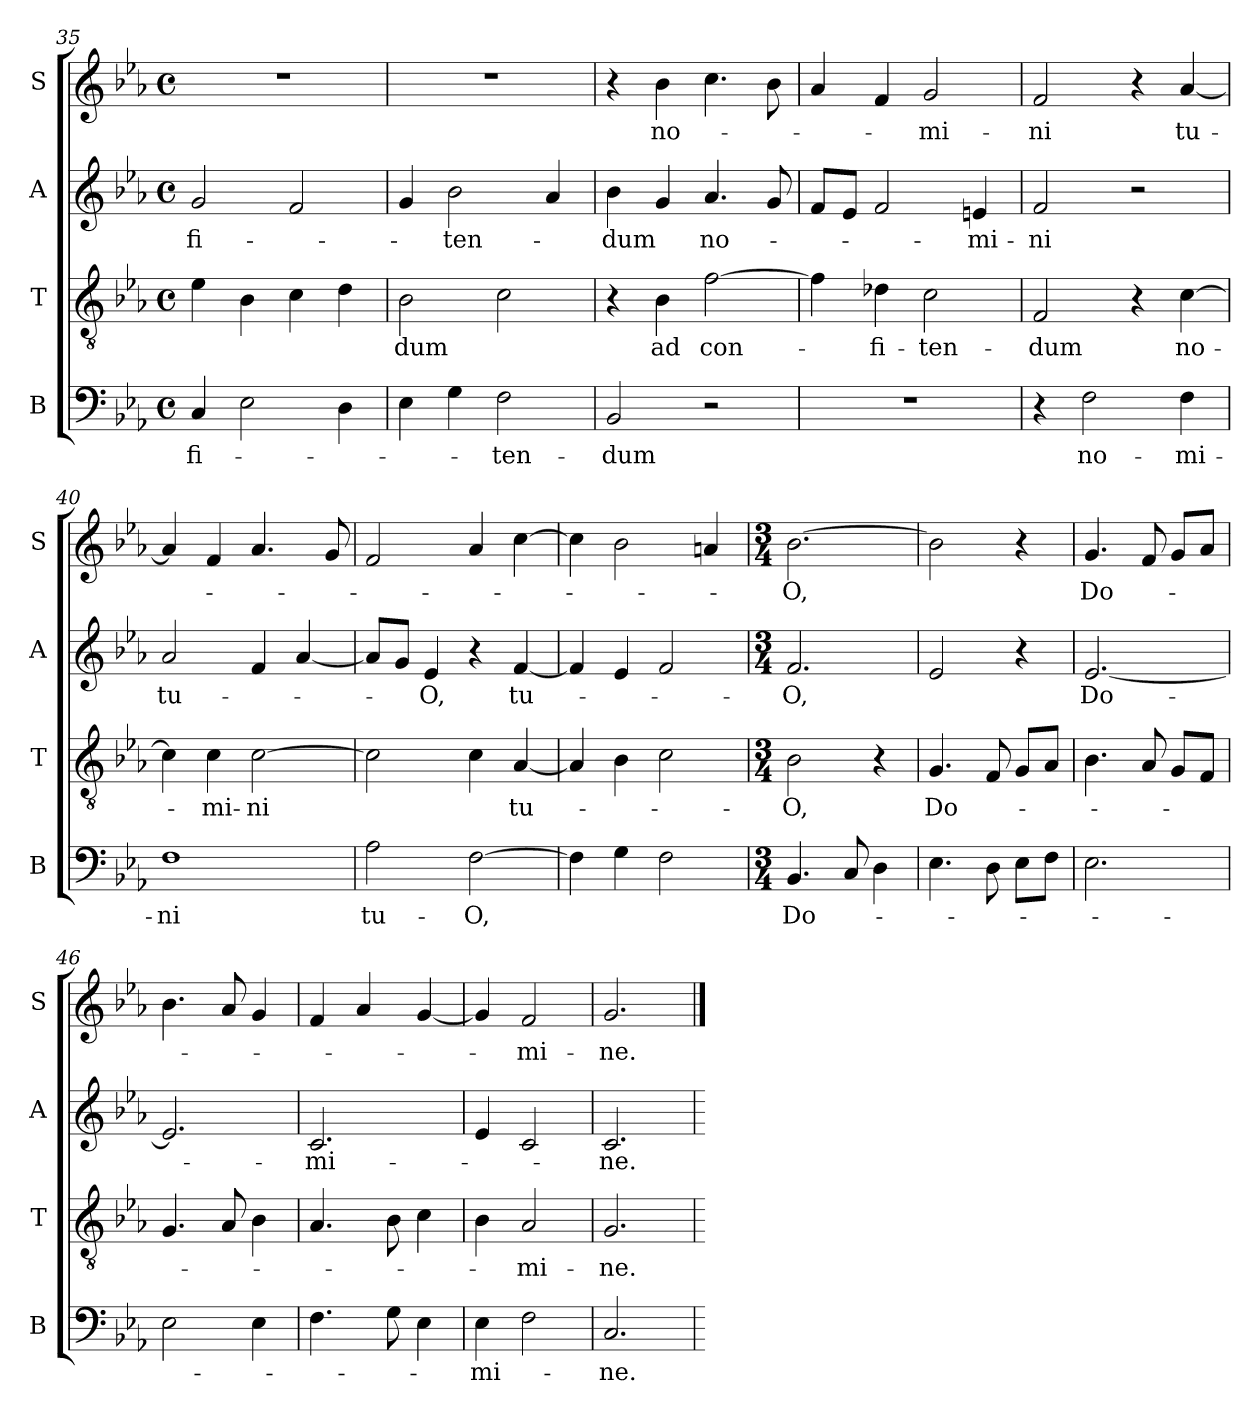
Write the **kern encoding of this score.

**kern	**text	**kern	**text	**kern	**text	**kern	**text
*part4	*part4	*part3	*part3	*part2	*part2	*part1	*part1
*staff4	*staff4	*staff3	*staff3	*staff2	*staff2	*staff1	*staff1
*I"B	*	*I"T	*	*I"A	*	*I"S	*
*I'B	*	*I'T	*	*I'A	*	*I'S	*
*clefF4	*	*clefGv2	*	*clefG2	*	*clefG2	*
*k[b-e-a-]	*	*k[b-e-a-]	*	*k[b-e-a-]	*	*k[b-e-a-]	*
*E-:	*	*E-:	*	*E-:	*	*E-:	*
*M4/4	*	*M4/4	*	*M4/4	*	*M4/4	*
*met(c)	*	*met(c)	*	*met(c)	*	*met(c)	*
=35	=35	=35	=35	=35	=35	=35	=35
!	!LO:LY:b:cj	!	!	!	!LO:LY:b:cj	!	!
4C/	-fi-	4e-\	.	2g/	-fi-	1r	.
2E-\	.	4B-\	.	.	.	.	.
.	.	4c\	.	2f/	.	.	.
4D\	.	4d\	.	.	.	.	.
!!LO:LB:g=z
=36	=36	=36	=36	=36	=36	=36	=36
!	!	!	!LO:LY:b	!	!	!	!
4E-\	.	2B-\	dum	4g/	.	1r	.
!	!	!	!	!	!LO:LY:b:cj	!	!
4G\	.	.	.	2b-\	-ten-	.	.
!	!LO:LY:b:cj	!	!	!	!	!	!
2F\	-ten-	2c\	.	.	.	.	.
.	.	.	.	4a-/	.	.	.
=37	=37	=37	=37	=37	=37	=37	=37
!	!LO:LY:b:cj	!	!	!	!LO:LY:b	!	!
2BB-/	-dum	4r	.	4b-\	-dum	4r	.
!	!	!	!LO:LY:b:cj	!	!	!	!LO:LY:b:cj
.	.	4B-\	ad	4g/	.	4b-\	no-
!	!	!	!LO:LY:b:cj	!	!LO:LY:b:cj	!	!
2r	.	[>2f\	con-	4.a-/	no-	4.cc\	.
.	.	.	.	8g/	.	8b-\	.
=38	=38	=38	=38	=38	=38	=38	=38
1r	.	4f\]	.	8f/L	.	4a-/	.
.	.	.	.	8e-/J	.	.	.
!	!	!	!LO:LY:b:cj	!	!	!	!
.	.	4d-X\	-fi-	2f/	.	4f/	.
!	!	!	!LO:LY:b:cj	!	!	!	!LO:LY:b:cj
.	.	2c\	-ten-	.	.	2g/	-mi-
!	!	!	!	!	!LO:LY:b:cj	!	!
.	.	.	.	4en/	-mi-	.	.
=39	=39	=39	=39	=39	=39	=39	=39
!	!	!	!LO:LY:b:cj	!	!LO:LY:b:cj	!	!LO:LY:b:cj
4r	.	2F/	-dum	2f/	-ni	2f/	-ni
!	!LO:LY:b:cj	!	!	!	!	!	!
2F\	no-	.	.	.	.	.	.
.	.	4r	.	2r	.	4r	.
!	!LO:LY:b:cj	!	!LO:LY:b:cj	!	!	!	!LO:LY:b:cj
4F\	-mi-	[>4c\	no-	.	.	[<4a-/	tu-
=40	=40	=40	=40	=40	=40	=40	=40
!	!LO:LY:b:cj	!	!	!	!LO:LY:b:cj	!	!
1F	-ni	4c\]	.	2a-/	tu-	4a-/]	.
!	!	!	!LO:LY:b:cj	!	!	!	!
.	.	4c\	-mi-	.	.	4f/	.
!	!	!	!LO:LY:b:cj	!	!	!	!
.	.	[>2c\	-ni	4f/	.	4.a-/	.
.	.	.	.	[<4a-/	.	.	.
.	.	.	.	.	.	8g/	.
=41	=41	=41	=41	=41	=41	=41	=41
!	!LO:LY:b:cj	!	!	!	!	!	!
2A-\	tu-	2c\]	.	8a-/L]	.	2f/	.
.	.	.	.	8g/J	.	.	.
!	!	!	!	!	!LO:LY:b:cj	!	!
.	.	.	.	4e-/	-O,	.	.
!	!LO:LY:b:cj	!	!	!	!	!	!
[<2F\	-O,	4c\	.	4r	.	4a-/	.
!	!	!	!LO:LY:b:cj	!	!LO:LY:b:cj	!	!
.	.	[>4A-/	tu-	[>4f/	tu-	[<4cc\	.
!!LO:LB:g=z
=42	=42	=42	=42	=42	=42	=42	=42
4F\]	.	4A-/]	.	4f/]	.	4cc\]	.
4G\	.	4B-\	.	4e-/	.	2b-\	.
2F\	.	2c\	.	2f/	.	.	.
.	.	.	.	.	.	4an/	.
=43	=43	=43	=43	=43	=43	=43	=43
*M3/4	*	*M3/4	*	*M3/4	*	*M3/4	*
!	!LO:LY:b:cj	!	!LO:LY:b:cj	!	!LO:LY:b:cj	!	!LO:LY:b:cj
4.BB-/	Do-	2B-\	-O,	2.f/	-O,	[>2.b-\	-O,
8C/	.	.	.	.	.	.	.
4D\	.	4r	.	.	.	.	.
=44	=44	=44	=44	=44	=44	=44	=44
!	!	!	!LO:LY:b:cj	!	!	!	!
4.E-\	.	4.G/	Do-	2e-/	.	2b-\]	.
8D\	.	8F/	.	.	.	.	.
8E-\L	.	8G/L	.	4r	.	4r	.
8F\J	.	8A-/J	.	.	.	.	.
=45	=45	=45	=45	=45	=45	=45	=45
!	!	!	!	!	!LO:LY:b:cj	!	!LO:LY:b:cj
2.E-\	.	4.B-\	.	[<2.e-/	Do-	4.g/	Do-
.	.	8A-/	.	.	.	8f/	.
.	.	8G/L	.	.	.	8g/L	.
.	.	8F/J	.	.	.	8a-/J	.
=46	=46	=46	=46	=46	=46	=46	=46
2E-\	.	4.G/	.	2.e-/]	.	4.b-\	.
.	.	8A-/	.	.	.	8a-/	.
4E-\	.	4B-\	.	.	.	4g/	.
=47	=47	=47	=47	=47	=47	=47	=47
!	!	!	!	!	!LO:LY:b:cj	!	!
4.F\	.	4.A-/	.	2.c/	-mi-	4f/	.
.	.	.	.	.	.	4a-/	.
8G\	.	8B-\	.	.	.	.	.
4E-\	.	4c\	.	.	.	[<4g/	.
=48	=48	=48	=48	=48	=48	=48	=48
!	!LO:LY:b:cj	!	!	!	!	!	!
4E-\	-mi-	4B-\	.	4e-/	.	4g/]	.
!	!	!	!LO:LY:b:cj	!	!	!	!LO:LY:b:cj
2F\	.	2A-/	-mi-	2c/	.	2f/	-mi-
=49	=49	=49	=49	=49	=49	=49	=49
!	!LO:LY:b:cj	!	!LO:LY:b:cj	!	!LO:LY:b:cj	!	!LO:LY:b:cj
2.C/	-ne.	2.G/	-ne.	2.c/	-ne.	2.g/	-ne.
=	==	=	==	=	==	==	==
*-	*-	*-	*-	*-	*-	*-	*-
